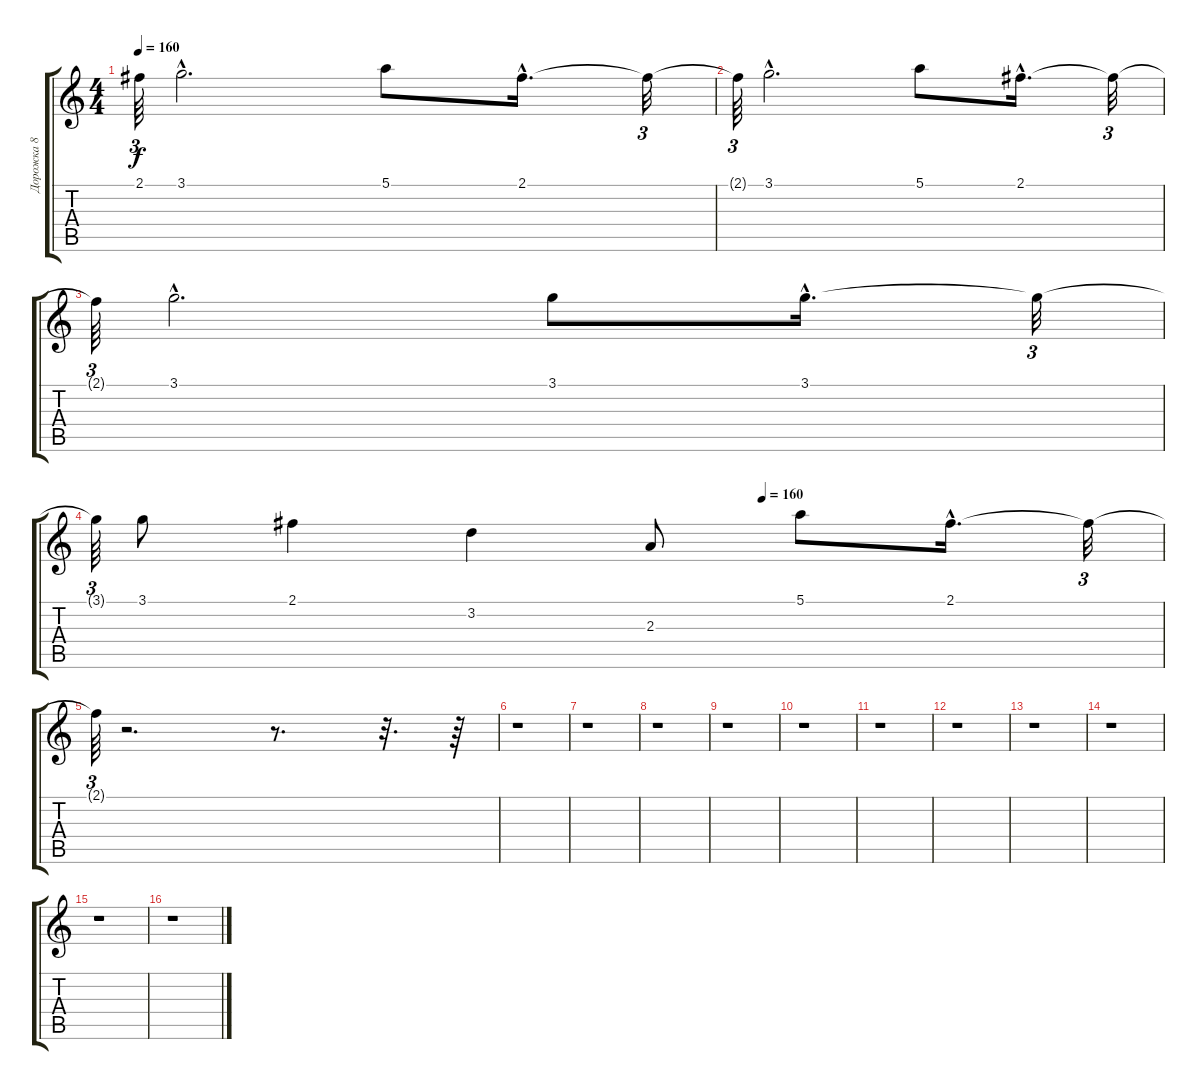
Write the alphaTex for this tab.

\track ("Дорожка 8" "Дорожка 8") {instrument overdrivenguitar}
\staff {score tabs}
\tuning (E4 B3 G3 D3 A2 E2) {hide}
\ts (4 4)
\tempo 160
\clef g2
\ks c
2.1{t}.64{tu (3 2) dy f} 3.1{hac}.2{d} 5.1.8 2.1{hac}.16{d} 2.1{t}.32{tu (3 2)} |
2.1{t}.64{tu (3 2)} 3.1{hac}.2{d} 5.1.8 2.1{hac}.16{d} 2.1{t}.32{tu (3 2)} |
2.1{t}.64{tu (3 2)} 3.1{hac}.2{d} 3.1.8 3.1{hac}.16{d} 3.1{t}.32{tu (3 2)} |
\tempo (160 0.625)
3.1{t}.64{tu (3 2)} 3.1.8 2.1.4 3.2.4 2.3.8 5.1.8 2.1{hac}.16{d} 2.1{t}.32{tu (3 2)} |
2.1{t}.64{tu (3 2)} r.2{d} r.8{d} r.32{d} r.64 |
r.1 |
r.1 |
r.1 |
r.1 |
r.1 |
r.1 |
r.1 |
r.1 |
r.1 |
r.1 |
r.1
